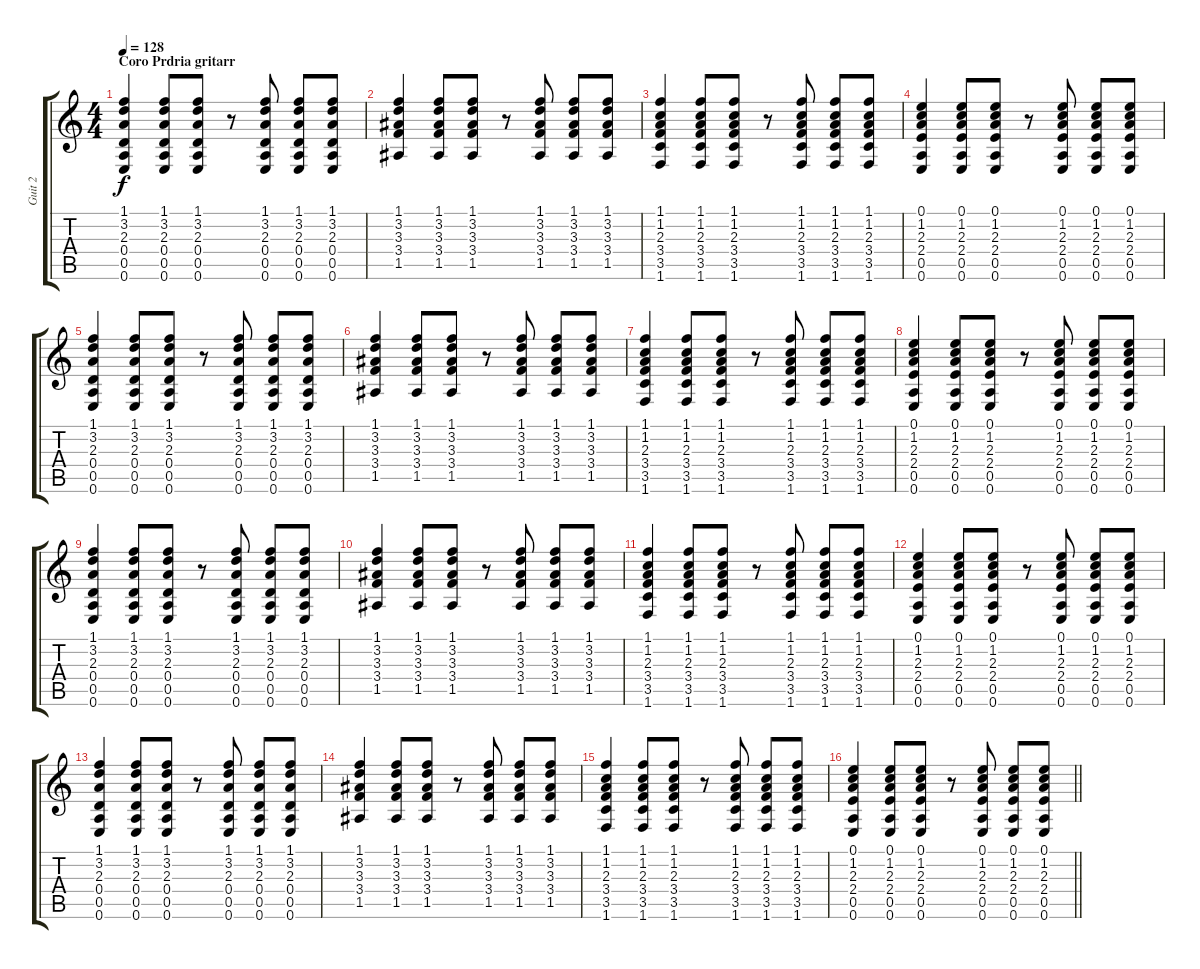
\track ("Guit 2" "Guit 2") {instrument acousticguitarsteel}
\staff {score tabs}
\tuning (E4 B3 G3 D3 A2 E2) {hide}
\ts (4 4)
\section ("" "Coro Prdria gritarr")
\tempo 128
\clef g2
\ks c
(1.1 3.2 2.3 0.4 0.5 0.6).4{dy f} (1.1 3.2 2.3 0.4 0.5 0.6).8 (1.1 3.2 2.3 0.4 0.5 0.6).8 r.8 (1.1 3.2 2.3 0.4 0.5 0.6).8 (1.1 3.2 2.3 0.4 0.5 0.6).8 (1.1 3.2 2.3 0.4 0.5 0.6).8 |
(1.1 3.2 3.3 3.4 1.5).4 (1.1 3.2 3.3 3.4 1.5).8 (1.1 3.2 3.3 3.4 1.5).8 r.8 (1.1 3.2 3.3 3.4 1.5).8 (1.1 3.2 3.3 3.4 1.5).8 (1.1 3.2 3.3 3.4 1.5).8 |
(1.1 1.2 2.3 3.4 3.5 1.6).4 (1.1 1.2 2.3 3.4 3.5 1.6).8 (1.1 1.2 2.3 3.4 3.5 1.6).8 r.8 (1.1 1.2 2.3 3.4 3.5 1.6).8 (1.1 1.2 2.3 3.4 3.5 1.6).8 (1.1 1.2 2.3 3.4 3.5 1.6).8 |
(0.1 1.2 2.3 2.4 0.5 0.6).4 (0.1 1.2 2.3 2.4 0.5 0.6).8 (0.1 1.2 2.3 2.4 0.5 0.6).8 r.8 (0.1 1.2 2.3 2.4 0.5 0.6).8 (0.1 1.2 2.3 2.4 0.5 0.6).8 (0.1 1.2 2.3 2.4 0.5 0.6).8 |
(1.1 3.2 2.3 0.4 0.5 0.6).4 (1.1 3.2 2.3 0.4 0.5 0.6).8 (1.1 3.2 2.3 0.4 0.5 0.6).8 r.8 (1.1 3.2 2.3 0.4 0.5 0.6).8 (1.1 3.2 2.3 0.4 0.5 0.6).8 (1.1 3.2 2.3 0.4 0.5 0.6).8 |
(1.1 3.2 3.3 3.4 1.5).4 (1.1 3.2 3.3 3.4 1.5).8 (1.1 3.2 3.3 3.4 1.5).8 r.8 (1.1 3.2 3.3 3.4 1.5).8 (1.1 3.2 3.3 3.4 1.5).8 (1.1 3.2 3.3 3.4 1.5).8 |
(1.1 1.2 2.3 3.4 3.5 1.6).4 (1.1 1.2 2.3 3.4 3.5 1.6).8 (1.1 1.2 2.3 3.4 3.5 1.6).8 r.8 (1.1 1.2 2.3 3.4 3.5 1.6).8 (1.1 1.2 2.3 3.4 3.5 1.6).8 (1.1 1.2 2.3 3.4 3.5 1.6).8 |
(0.1 1.2 2.3 2.4 0.5 0.6).4 (0.1 1.2 2.3 2.4 0.5 0.6).8 (0.1 1.2 2.3 2.4 0.5 0.6).8 r.8 (0.1 1.2 2.3 2.4 0.5 0.6).8 (0.1 1.2 2.3 2.4 0.5 0.6).8 (0.1 1.2 2.3 2.4 0.5 0.6).8 |
(1.1 3.2 2.3 0.4 0.5 0.6).4 (1.1 3.2 2.3 0.4 0.5 0.6).8 (1.1 3.2 2.3 0.4 0.5 0.6).8 r.8 (1.1 3.2 2.3 0.4 0.5 0.6).8 (1.1 3.2 2.3 0.4 0.5 0.6).8 (1.1 3.2 2.3 0.4 0.5 0.6).8 |
(1.1 3.2 3.3 3.4 1.5).4 (1.1 3.2 3.3 3.4 1.5).8 (1.1 3.2 3.3 3.4 1.5).8 r.8 (1.1 3.2 3.3 3.4 1.5).8 (1.1 3.2 3.3 3.4 1.5).8 (1.1 3.2 3.3 3.4 1.5).8 |
(1.1 1.2 2.3 3.4 3.5 1.6).4 (1.1 1.2 2.3 3.4 3.5 1.6).8 (1.1 1.2 2.3 3.4 3.5 1.6).8 r.8 (1.1 1.2 2.3 3.4 3.5 1.6).8 (1.1 1.2 2.3 3.4 3.5 1.6).8 (1.1 1.2 2.3 3.4 3.5 1.6).8 |
(0.1 1.2 2.3 2.4 0.5 0.6).4 (0.1 1.2 2.3 2.4 0.5 0.6).8 (0.1 1.2 2.3 2.4 0.5 0.6).8 r.8 (0.1 1.2 2.3 2.4 0.5 0.6).8 (0.1 1.2 2.3 2.4 0.5 0.6).8 (0.1 1.2 2.3 2.4 0.5 0.6).8 |
(1.1 3.2 2.3 0.4 0.5 0.6).4 (1.1 3.2 2.3 0.4 0.5 0.6).8 (1.1 3.2 2.3 0.4 0.5 0.6).8 r.8 (1.1 3.2 2.3 0.4 0.5 0.6).8 (1.1 3.2 2.3 0.4 0.5 0.6).8 (1.1 3.2 2.3 0.4 0.5 0.6).8 |
(1.1 3.2 3.3 3.4 1.5).4 (1.1 3.2 3.3 3.4 1.5).8 (1.1 3.2 3.3 3.4 1.5).8 r.8 (1.1 3.2 3.3 3.4 1.5).8 (1.1 3.2 3.3 3.4 1.5).8 (1.1 3.2 3.3 3.4 1.5).8 |
(1.1 1.2 2.3 3.4 3.5 1.6).4 (1.1 1.2 2.3 3.4 3.5 1.6).8 (1.1 1.2 2.3 3.4 3.5 1.6).8 r.8 (1.1 1.2 2.3 3.4 3.5 1.6).8 (1.1 1.2 2.3 3.4 3.5 1.6).8 (1.1 1.2 2.3 3.4 3.5 1.6).8 |
\barLineRight lightlight
(0.1 1.2 2.3 2.4 0.5 0.6).4 (0.1 1.2 2.3 2.4 0.5 0.6).8 (0.1 1.2 2.3 2.4 0.5 0.6).8 r.8 (0.1 1.2 2.3 2.4 0.5 0.6).8 (0.1 1.2 2.3 2.4 0.5 0.6).8 (0.1 1.2 2.3 2.4 0.5 0.6).8
